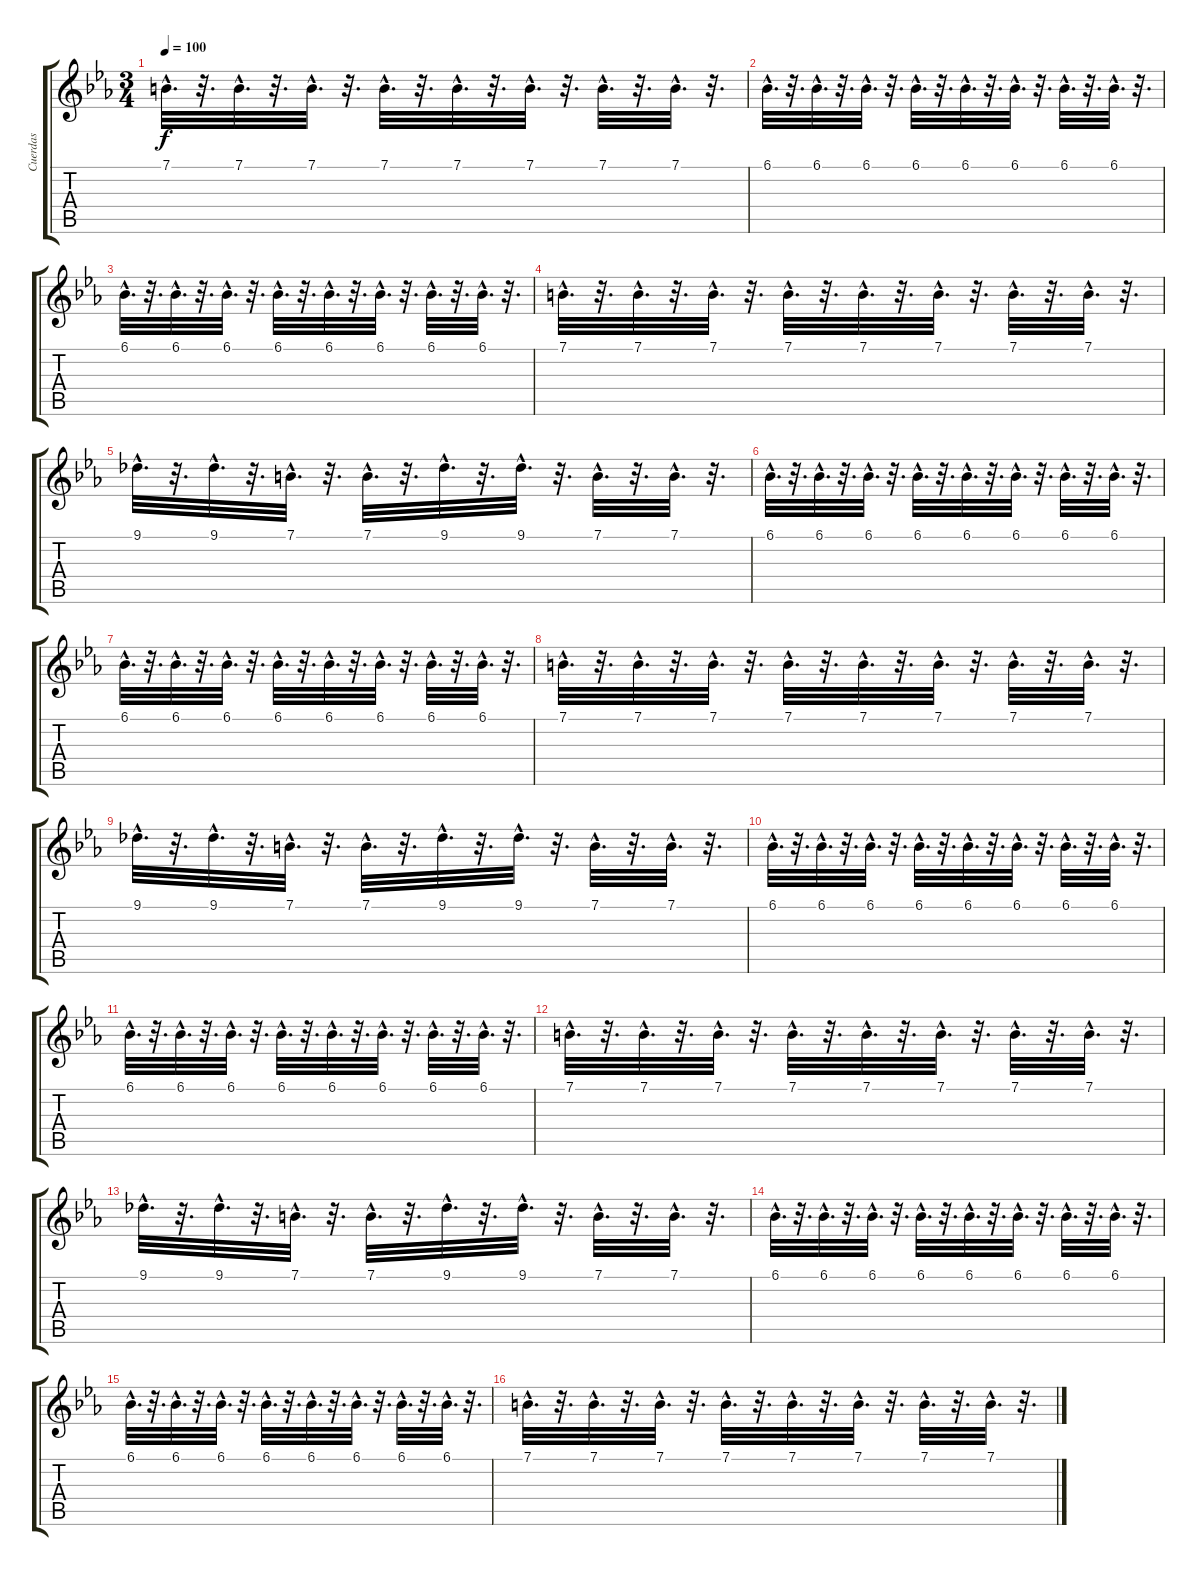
\track ("Cuerdas" "Cuerdas") {instrument violin}
\staff {score tabs}
\tuning (E4 B3 G3 D3 A2 E2) {hide}
\ts (3 4)
\tempo 100
\clef g2
\ks eb
7.1{hac}.32{d dy f} r.32{d} 7.1{hac}.32{d} r.32{d} 7.1{hac}.32{d} r.32{d} 7.1{hac}.32{d} r.32{d} 7.1{hac}.32{d} r.32{d} 7.1{hac}.32{d} r.32{d} 7.1{hac}.32{d} r.32{d} 7.1{hac}.32{d} r.32{d} |
6.1{hac}.32{d} r.32{d} 6.1{hac}.32{d} r.32{d} 6.1{hac}.32{d} r.32{d} 6.1{hac}.32{d} r.32{d} 6.1{hac}.32{d} r.32{d} 6.1{hac}.32{d} r.32{d} 6.1{hac}.32{d} r.32{d} 6.1{hac}.32{d} r.32{d} |
6.1{hac}.32{d} r.32{d} 6.1{hac}.32{d} r.32{d} 6.1{hac}.32{d} r.32{d} 6.1{hac}.32{d} r.32{d} 6.1{hac}.32{d} r.32{d} 6.1{hac}.32{d} r.32{d} 6.1{hac}.32{d} r.32{d} 6.1{hac}.32{d} r.32{d} |
7.1{hac}.32{d} r.32{d} 7.1{hac}.32{d} r.32{d} 7.1{hac}.32{d} r.32{d} 7.1{hac}.32{d} r.32{d} 7.1{hac}.32{d} r.32{d} 7.1{hac}.32{d} r.32{d} 7.1{hac}.32{d} r.32{d} 7.1{hac}.32{d} r.32{d} |
9.1{hac}.32{d} r.32{d} 9.1{hac}.32{d} r.32{d} 7.1{hac}.32{d} r.32{d} 7.1{hac}.32{d} r.32{d} 9.1{hac}.32{d} r.32{d} 9.1{hac}.32{d} r.32{d} 7.1{hac}.32{d} r.32{d} 7.1{hac}.32{d} r.32{d} |
6.1{hac}.32{d} r.32{d} 6.1{hac}.32{d} r.32{d} 6.1{hac}.32{d} r.32{d} 6.1{hac}.32{d} r.32{d} 6.1{hac}.32{d} r.32{d} 6.1{hac}.32{d} r.32{d} 6.1{hac}.32{d} r.32{d} 6.1{hac}.32{d} r.32{d} |
6.1{hac}.32{d} r.32{d} 6.1{hac}.32{d} r.32{d} 6.1{hac}.32{d} r.32{d} 6.1{hac}.32{d} r.32{d} 6.1{hac}.32{d} r.32{d} 6.1{hac}.32{d} r.32{d} 6.1{hac}.32{d} r.32{d} 6.1{hac}.32{d} r.32{d} |
7.1{hac}.32{d} r.32{d} 7.1{hac}.32{d} r.32{d} 7.1{hac}.32{d} r.32{d} 7.1{hac}.32{d} r.32{d} 7.1{hac}.32{d} r.32{d} 7.1{hac}.32{d} r.32{d} 7.1{hac}.32{d} r.32{d} 7.1{hac}.32{d} r.32{d} |
9.1{hac}.32{d} r.32{d} 9.1{hac}.32{d} r.32{d} 7.1{hac}.32{d} r.32{d} 7.1{hac}.32{d} r.32{d} 9.1{hac}.32{d} r.32{d} 9.1{hac}.32{d} r.32{d} 7.1{hac}.32{d} r.32{d} 7.1{hac}.32{d} r.32{d} |
6.1{hac}.32{d} r.32{d} 6.1{hac}.32{d} r.32{d} 6.1{hac}.32{d} r.32{d} 6.1{hac}.32{d} r.32{d} 6.1{hac}.32{d} r.32{d} 6.1{hac}.32{d} r.32{d} 6.1{hac}.32{d} r.32{d} 6.1{hac}.32{d} r.32{d} |
6.1{hac}.32{d} r.32{d} 6.1{hac}.32{d} r.32{d} 6.1{hac}.32{d} r.32{d} 6.1{hac}.32{d} r.32{d} 6.1{hac}.32{d} r.32{d} 6.1{hac}.32{d} r.32{d} 6.1{hac}.32{d} r.32{d} 6.1{hac}.32{d} r.32{d} |
7.1{hac}.32{d} r.32{d} 7.1{hac}.32{d} r.32{d} 7.1{hac}.32{d} r.32{d} 7.1{hac}.32{d} r.32{d} 7.1{hac}.32{d} r.32{d} 7.1{hac}.32{d} r.32{d} 7.1{hac}.32{d} r.32{d} 7.1{hac}.32{d} r.32{d} |
9.1{hac}.32{d} r.32{d} 9.1{hac}.32{d} r.32{d} 7.1{hac}.32{d} r.32{d} 7.1{hac}.32{d} r.32{d} 9.1{hac}.32{d} r.32{d} 9.1{hac}.32{d} r.32{d} 7.1{hac}.32{d} r.32{d} 7.1{hac}.32{d} r.32{d} |
6.1{hac}.32{d} r.32{d} 6.1{hac}.32{d} r.32{d} 6.1{hac}.32{d} r.32{d} 6.1{hac}.32{d} r.32{d} 6.1{hac}.32{d} r.32{d} 6.1{hac}.32{d} r.32{d} 6.1{hac}.32{d} r.32{d} 6.1{hac}.32{d} r.32{d} |
6.1{hac}.32{d} r.32{d} 6.1{hac}.32{d} r.32{d} 6.1{hac}.32{d} r.32{d} 6.1{hac}.32{d} r.32{d} 6.1{hac}.32{d} r.32{d} 6.1{hac}.32{d} r.32{d} 6.1{hac}.32{d} r.32{d} 6.1{hac}.32{d} r.32{d} |
7.1{hac}.32{d} r.32{d} 7.1{hac}.32{d} r.32{d} 7.1{hac}.32{d} r.32{d} 7.1{hac}.32{d} r.32{d} 7.1{hac}.32{d} r.32{d} 7.1{hac}.32{d} r.32{d} 7.1{hac}.32{d} r.32{d} 7.1{hac}.32{d} r.32{d}
